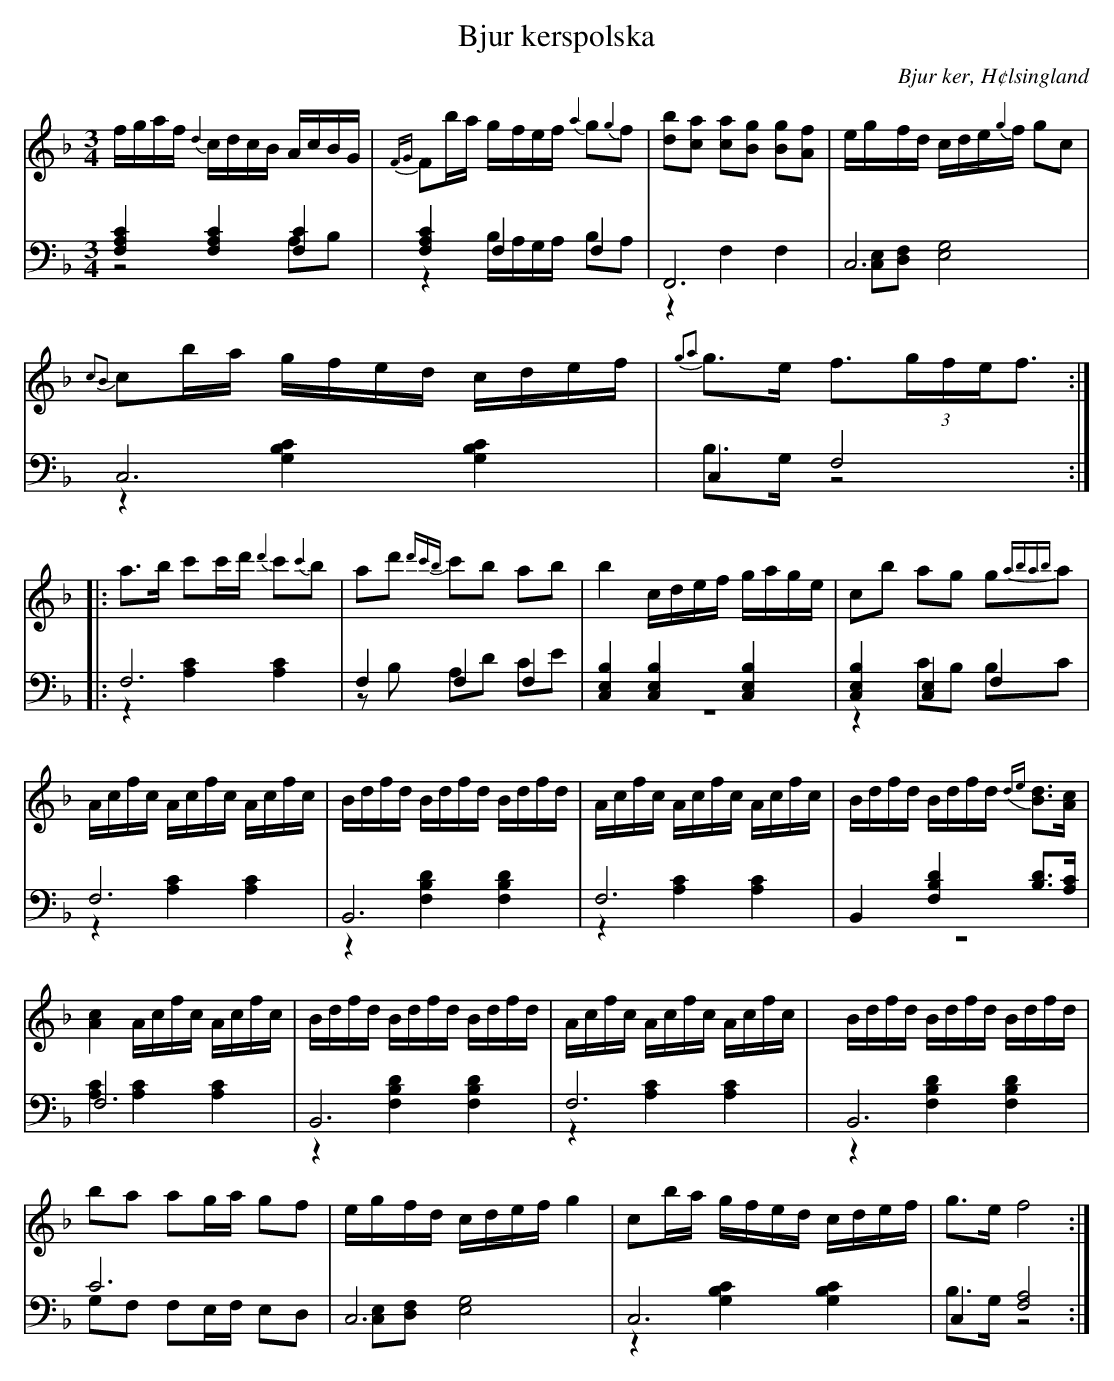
X:1
T: Bjur kerspolska
O: Bjur ker, H¢lsingland
M: 3/4
L: 1/16
K: F
V:1
V:2
V:3 merge
V:1
fgaf {d2}cdcB AcBG|{FG}F2ba gfef {a2}g2{g2}f2|[d2b2][c2a2] [c2a2][B2g2] [B2g2][A2f2] |egfd cde{g2}f g2c2|
{c2B2}c2ba gfed cdef|{g2a2}g2>e2 f3(3gfef3:|
|:a2>b2 c'2c'd' {d'2}c'2{c'2}b2|a2d'2 {d'c'b}c'2b2 a2b2|b4 cdef gage|c2b2 a2g2 g2{abab}a2|
Acfc Acfc Acfc|Bdfd Bdfd Bdfd|Acfc Acfc Acfc|Bdfd Bdfd {de}[B2d2]>[A2c2]|
[A4c4] Acfc Acfc|Bdfd Bdfd Bdfd|Acfc Acfc Acfc|Bdfd Bdfd Bdfd|
b2a2 a2ga g2f2|egfd cdef g4|c2ba gfed cdef|g2>e2 f8:|
V:2 clef=bass
[F,4A,4C4] [F,4A,4C4] [F,4C4]|[F,4A,4C4] F,4 F,4|F,,12|C,12|
C,12|C,4 F,8:|
|:F,12|F,4 F,4 F,4|[C,4E,4B,4] [C,4E,4B,4] [C,4E,4B,4]|[C,4E,4B,4] [C,4E,4] F,4|
F,12|B,,12|F,12|B,,4 [F,4B,4D4] [B,2D2]>[A,2C2]|
F,12|B,,12|F,12|B,,12|
C12|C,12|C,12|C,4 [F,8A,8]:|
V:3 clef=bass
z8 A,2B,2|z4 B,A,G,A, B,2A,2|z4 F,4 F,4|[C,2E,2][D,2F,2] [E,8G,8]|
z4 [G,4B,4C4] [G,4B,4C4]|B,2>G,2 z8:|
|:z4 [A,4C4] [A,4C4]|z2B,2 A,2D2 C2E2|z12|z4 C2B,2 B,2C2|
z4 [A,4C4] [A,4C4]|z4 [F,4B,4D4] [F,4B,4D4]|z4 [A,4C4] [A,4C4]|z12|
[A,4C4] [A,4C4] [A,4C4]|z4 [F,4B,4D4] [F,4B,4D4]|z4 [A,4C4] [A,4C4]|
|z4 [F,4B,4D4] [F,4B,4D4]|G,2F,2 F,2E,F, E,2D,2|[C,2E,2][D,2F,2] [E,8G,8]|z4 [G,4B,4C4] [G,4B,4C4]|B,2>G,2 z8:|
